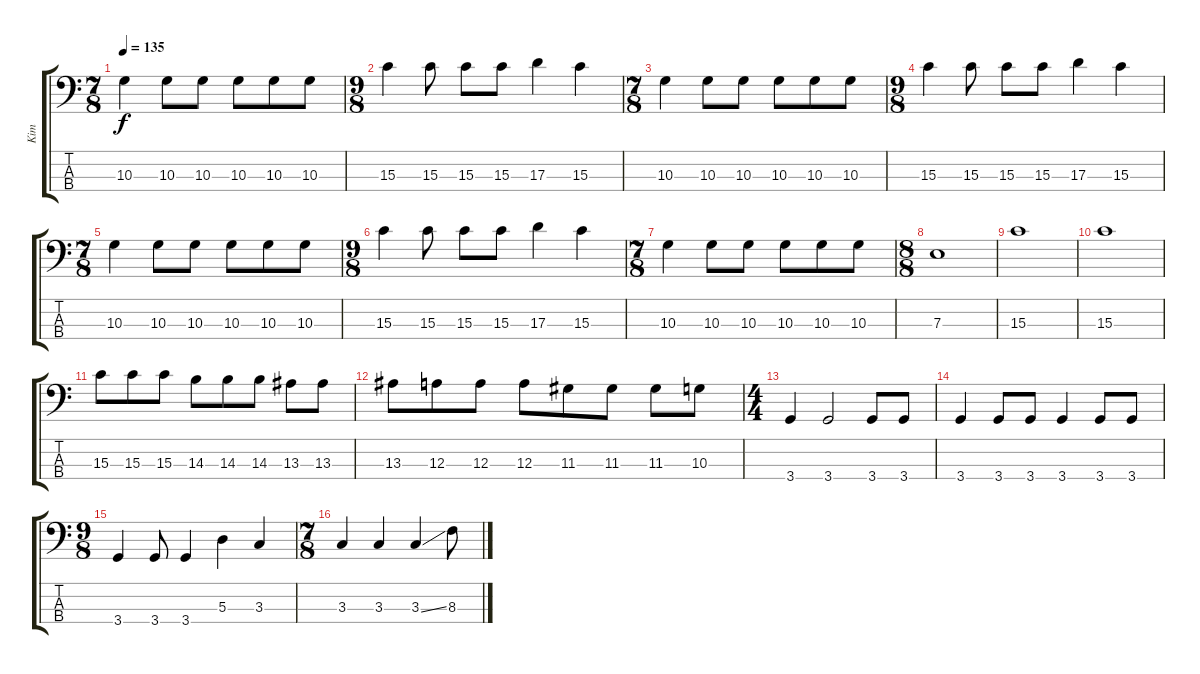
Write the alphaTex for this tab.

\track ("Kim" "Kim") {instrument electricbasspick}
\staff {score tabs}
\tuning (G2 D2 A1 E1) {hide}
\ts (7 8)
\tempo 135
\clef f4
\ks c
10.3.4{dy f} 10.3.8 10.3.8 10.3.8 10.3.8 10.3.8 |
\ts (9 8)
15.3.4 15.3.8 15.3.8 15.3.8 17.3.4 15.3.4 |
\ts (7 8)
10.3.4 10.3.8 10.3.8 10.3.8 10.3.8 10.3.8 |
\ts (9 8)
15.3.4 15.3.8 15.3.8 15.3.8 17.3.4 15.3.4 |
\ts (7 8)
10.3.4 10.3.8 10.3.8 10.3.8 10.3.8 10.3.8 |
\ts (9 8)
15.3.4 15.3.8 15.3.8 15.3.8 17.3.4 15.3.4 |
\ts (7 8)
10.3.4 10.3.8 10.3.8 10.3.8 10.3.8 10.3.8 |
\ts (8 8)
7.3.1 |
15.3.1 |
15.3.1 |
15.3.8 15.3.8 15.3.8 14.3.8 14.3.8 14.3.8 13.3.8 13.3.8 |
13.3.8 12.3.8 12.3.8 12.3.8 11.3.8 11.3.8 11.3.8 10.3.8 |
\ts (4 4)
3.4.4 3.4.2 3.4.8 3.4.8 |
3.4.4 3.4.8 3.4.8 3.4.4 3.4.8 3.4.8 |
\ts (9 8)
3.4.4 3.4.8 3.4.4 5.3.4 3.3.4 |
\ts (7 8)
3.3.4 3.3.4 3.3{ss}.4 8.3.8
